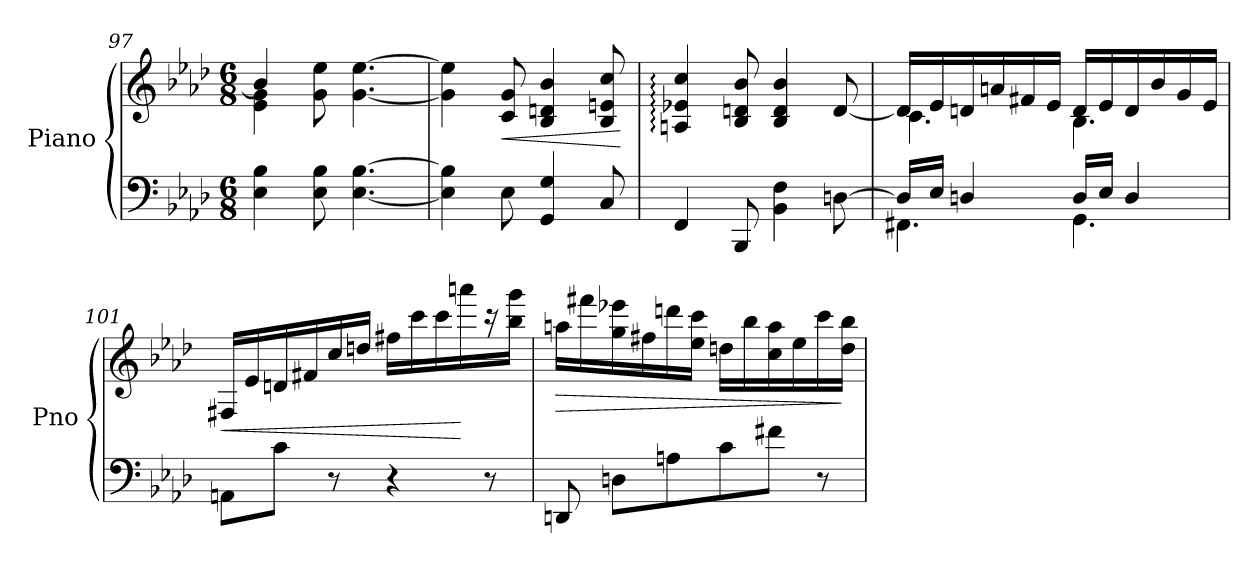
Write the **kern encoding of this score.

**kern	**kern	**dynam
*part1	*part1	*part1
*staff2	*staff1	*staff1/2
*I"Piano	*	*
*I'Pno	*	*
*clefF4	*clefG2	*
*k[b-e-a-d-]	*k[b-e-a-d-]	*
*M6/8	*M6/8	*
=97	=97	=97
*	*^	*
4E-\ 4B-\	4b-/]	4e-\ 4g\	.
8E-\ 8B-\	8g\ 8ee-\	2rcyy	.
[4.E-\ [4.B-\	[4.g\ [4.ee-\	.	.
*	*v	*v	*
=98	=98	=98
4E-\] 4B-\]	4g\] 4ee-\]	.
!	!	!LO:HP:b
8E-\	8c/ 8g/	<
4GG/ 4G/	4B-/ 4dn/ 4b-/	.
8C/	8B-/ 8en/ 8cc/	.
.	.	[
!!LO:LB:g=z
=99	=99	=99
4FF/	4An/: 4e-X/: 4cc/:	.
8BBB-/	8B-/ 8dn/ 8b-/	.
4BB-\ 4F\	4B-/ 4d/ 4b-/	.
[8Dn\	[8d/	.
=100	=100	=100
*^	*^	*
16D/LL]	4.FF#X\	16d/LL]	4.c\	.
16E-/JJ	.	16e-/	.	.
4Dn/	.	16dn/	.	.
.	.	16an/	.	.
.	.	16f#X/	.	.
.	.	16e-/JJ	.	.
16D/LL	4.GG\	16d/LL	4.B-\	.
16E-/JJ	.	16e-/	.	.
4D/	.	16d/	.	.
.	.	16b-/	.	.
.	.	16g/	.	.
.	.	16e-/JJ	.	.
*v	*v	*	*	*
*	*v	*v	*
=101	=101	=101
!	!	!LO:HP:b
8AAn\L	16F#X/LL	<
.	16e-/	.
8c\J	16dn/	.
.	16f#X/	.
8r	16cc/	.
.	16ddn/JJ	.
4r	16ff#X\LL	.
.	16ccc\	.
.	16ccc\	.
.	16aaan\	[
8r	16rccc	.
.	16bb-\ 16ggg\JJ	.
=102	=102	=102
!	!	!LO:HP:b
8DDn/	16aan\LL	>
.	16fff#X\	.
8Dn\L	16gg\ 16eee-X\	.
.	16ff#X\	.
8An\	16dddn\	.
.	16ee-\ 16ccc\JJ	.
8c\	16ddn\LL	.
.	16bb-\	.
8f#X\J	16cc\ 16aa\	.
.	16ee-\	.
8r	16ccc\	.
.	16dd\ 16bb-\JJ	]
=	=	=
*-	*-	*-
